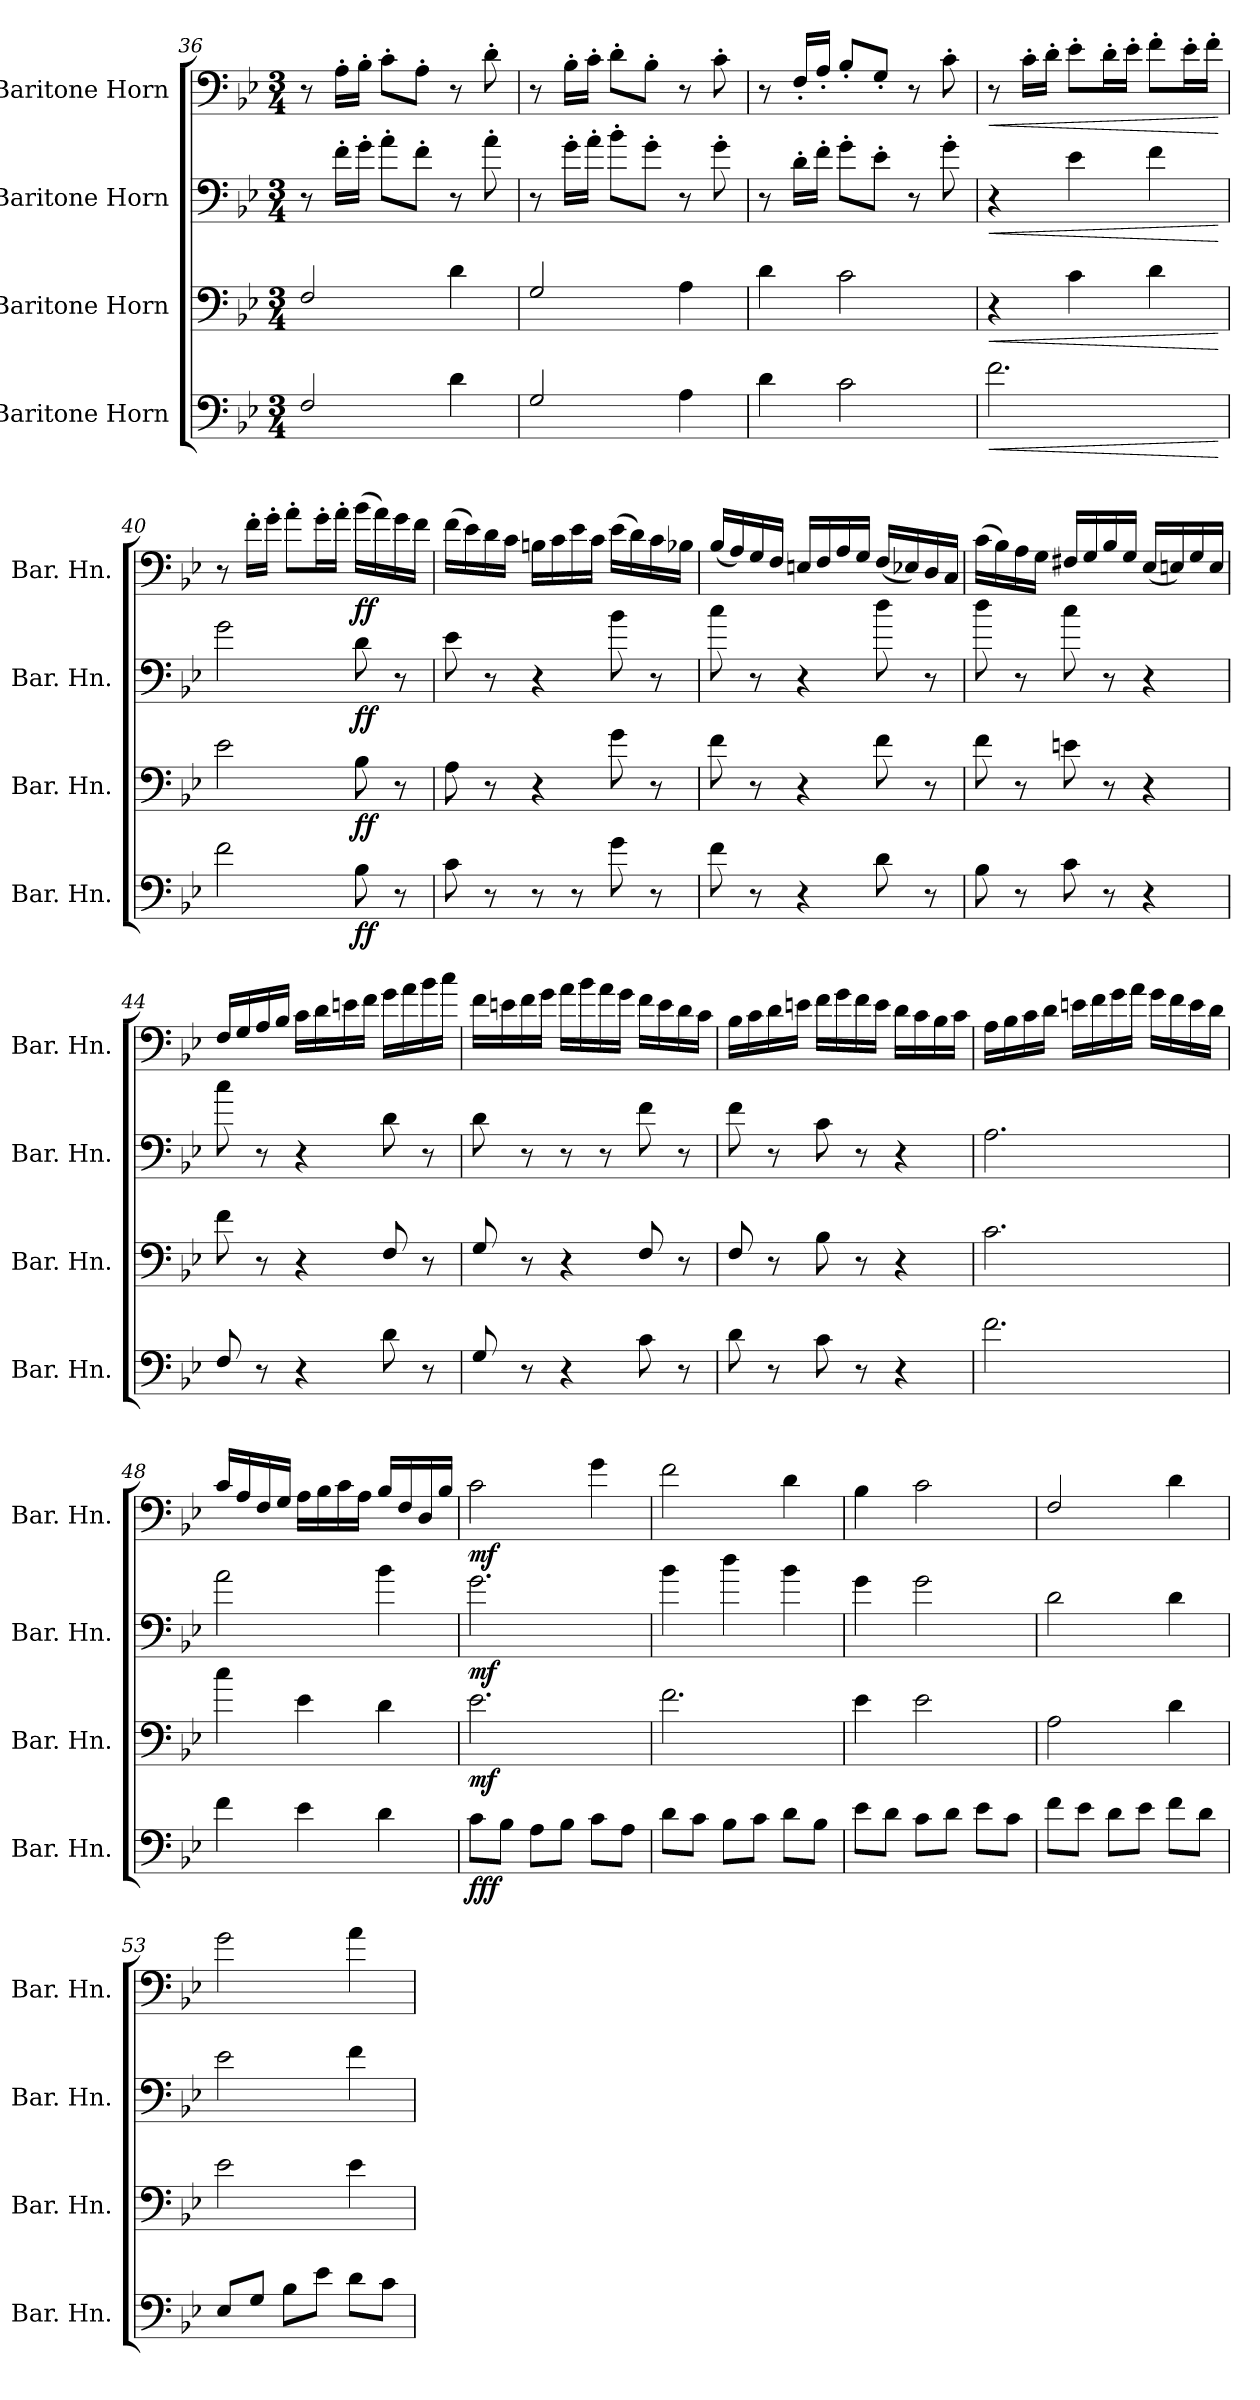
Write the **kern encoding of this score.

**kern	**dynam	**kern	**dynam	**kern	**dynam	**kern	**dynam
*part4	*part4	*part3	*part3	*part2	*part2	*part1	*part1
*staff4	*staff4	*staff3	*staff3	*staff2	*staff2	*staff1	*staff1
*I"Baritone Horn	*	*I"Baritone Horn	*	*I"Baritone Horn	*	*I"Baritone Horn	*
*I'Bar. Hn.	*	*I'Bar. Hn.	*	*I'Bar. Hn.	*	*I'Bar. Hn.	*
*clefF4	*	*clefF4	*	*clefF4	*	*clefF4	*
*ITrd4c7	*	*ITrd4c7	*	*ITrd4c7	*	*ITrd4c7	*
*k[b-e-a-]	*	*k[b-e-a-]	*	*k[b-e-a-]	*	*k[b-e-a-]	*
*E-:	*	*E-:	*	*E-:	*	*E-:	*
*M3/4	*	*M3/4	*	*M3/4	*	*M3/4	*
=36	=36	=36	=36	=36	=36	=36	=36
2BB-/	.	2BB-/	.	8r	.	8r	.
.	.	.	.	16B-'\LL	.	16D'\LL	.
.	.	.	.	16c'\JJ	.	16E-'\JJ	.
.	.	.	.	8d'\L	.	8F'\L	.
.	.	.	.	8B-'\J	.	8D'\J	.
4G\	.	4G\	.	8r	.	8r	.
.	.	.	.	8d'\	.	8G'\	.
=37	=37	=37	=37	=37	=37	=37	=37
2C/	.	2C/	.	8r	.	8r	.
.	.	.	.	16c'\LL	.	16E-'\LL	.
.	.	.	.	16d'\JJ	.	16F'\JJ	.
.	.	.	.	8e-'\L	.	8G'\L	.
.	.	.	.	8c'\J	.	8E-'\J	.
4D\	.	4D\	.	8r	.	8r	.
.	.	.	.	8c'\	.	8F'\	.
!!LO:PB:g=z
=38	=38	=38	=38	=38	=38	=38	=38
4G\	.	4G\	.	8r	.	8r	.
.	.	.	.	16G'\LL	.	16BB-'/LL	.
.	.	.	.	16B-'\JJ	.	16D'/JJ	.
2F\	.	2F\	.	8c'\L	.	8E-'/L	.
.	.	.	.	8A-'\J	.	8C'/J	.
.	.	.	.	8r	.	8r	.
.	.	.	.	8c'\	.	8F'\	.
=39	=39	=39	=39	=39	=39	=39	=39
!	!LO:HP:b	!	!LO:HP:b	!	!LO:HP:b	!	!LO:HP:b
2.B-\	<	4r	<	4r	<	8r	<
.	.	.	.	.	.	16F'\LL	.
.	.	.	.	.	.	16G'\JJ	.
.	.	4F\	.	4A-\	.	8A-'\L	.
.	.	.	.	.	.	16G'\L	.
.	.	.	.	.	.	16A-'\JJ	.
.	.	4G\	.	4B-\	.	8B-'\L	.
.	.	.	.	.	.	16A-'\L	.
.	.	.	.	.	.	16B-'\JJ	.
.	[	.	[	.	[	.	[
=40	=40	=40	=40	=40	=40	=40	=40
2B-\	.	2A-\	.	2c\	.	8r	.
.	.	.	.	.	.	16B-'\LL	.
.	.	.	.	.	.	16c'\JJ	.
.	.	.	.	.	.	8d'\L	.
.	.	.	.	.	.	16c'\L	.
.	.	.	.	.	.	16d'\JJ	.
!	!LO:DY:b	!	!LO:DY:b	!	!LO:DY:b	!	!LO:DY:b
8E-\	ff	8E-\	ff	8G\	ff	(16e-\LL	ff
.	.	.	.	.	.	16d\)	.
8r	.	8r	.	8r	.	16c\	.
.	.	.	.	.	.	16B-\JJ	.
=41	=41	=41	=41	=41	=41	=41	=41
8F\	.	8D\	.	8A-\	.	(16B-\LL	.
.	.	.	.	.	.	16A-\)	.
8r	.	8r	.	8r	.	16G\	.
.	.	.	.	.	.	16F\JJ	.
8r	.	4r	.	4r	.	16En\LL	.
.	.	.	.	.	.	16F\	.
8r	.	.	.	.	.	16A-\	.
.	.	.	.	.	.	16F\JJ	.
8c\	.	8c\	.	8e-\	.	(16A-\LL	.
.	.	.	.	.	.	16G\)	.
8r	.	8r	.	8r	.	16F\	.
.	.	.	.	.	.	16E-X\JJ	.
!!LO:LB:g=z
=42	=42	=42	=42	=42	=42	=42	=42
8B-\	.	8B-\	.	8f\	.	(16E-/LL	.
.	.	.	.	.	.	16D/)	.
8r	.	8r	.	8r	.	16C/	.
.	.	.	.	.	.	16BB-/JJ	.
4r	.	4r	.	4r	.	16AAn/LL	.
.	.	.	.	.	.	16BB-/	.
.	.	.	.	.	.	16D/	.
.	.	.	.	.	.	16C/JJ	.
8G\	.	8B-\	.	8g\	.	(16BB-/LL	.
.	.	.	.	.	.	16AA-X/)	.
8r	.	8r	.	8r	.	16GG/	.
.	.	.	.	.	.	16FF/JJ	.
=43	=43	=43	=43	=43	=43	=43	=43
8E-\	.	8B-\	.	8g\	.	(16F\LL	.
.	.	.	.	.	.	16E-\)	.
8r	.	8r	.	8r	.	16D\	.
.	.	.	.	.	.	16C\JJ	.
8F\	.	8An\	.	8f\	.	16BBn/LL	.
.	.	.	.	.	.	16C/	.
8r	.	8r	.	8r	.	16E-/	.
.	.	.	.	.	.	16C/JJ	.
4r	.	4r	.	4r	.	(16AA-/LL	.
.	.	.	.	.	.	16AAn/)	.
.	.	.	.	.	.	16C/	.
.	.	.	.	.	.	16AA/JJ	.
=44	=44	=44	=44	=44	=44	=44	=44
8BB-/	.	8B-\	.	8f\	.	16BB-/LL	.
.	.	.	.	.	.	16C/	.
8r	.	8r	.	8r	.	16D/	.
.	.	.	.	.	.	16E-/JJ	.
4r	.	4r	.	4r	.	16F\LL	.
.	.	.	.	.	.	16G\	.
.	.	.	.	.	.	16An\	.
.	.	.	.	.	.	16B-\JJ	.
8G\	.	8BB-/	.	8G\	.	16c\LL	.
.	.	.	.	.	.	16d\	.
8r	.	8r	.	8r	.	16e-\	.
.	.	.	.	.	.	16f\JJ	.
!!LO:LB:g=z
=45	=45	=45	=45	=45	=45	=45	=45
8C/	.	8C/	.	8G\	.	16B-\LL	.
.	.	.	.	.	.	16An\	.
8r	.	8r	.	8r	.	16B-\	.
.	.	.	.	.	.	16c\JJ	.
4r	.	4r	.	8r	.	16d\LL	.
.	.	.	.	.	.	16e-\	.
.	.	.	.	8r	.	16d\	.
.	.	.	.	.	.	16c\JJ	.
8F\	.	8BB-/	.	8B-\	.	16B-\LL	.
.	.	.	.	.	.	16A\	.
8r	.	8r	.	8r	.	16G\	.
.	.	.	.	.	.	16F\JJ	.
=46	=46	=46	=46	=46	=46	=46	=46
8G\	.	8BB-/	.	8B-\	.	16E-\LL	.
.	.	.	.	.	.	16F\	.
8r	.	8r	.	8r	.	16G\	.
.	.	.	.	.	.	16An\JJ	.
8F\	.	8E-\	.	8F\	.	16B-\LL	.
.	.	.	.	.	.	16c\	.
8r	.	8r	.	8r	.	16B-\	.
.	.	.	.	.	.	16A\JJ	.
4r	.	4r	.	4r	.	16G\LL	.
.	.	.	.	.	.	16F\	.
.	.	.	.	.	.	16E-\	.
.	.	.	.	.	.	16F\JJ	.
=47	=47	=47	=47	=47	=47	=47	=47
!	!LO:DY:b	!	!	!	!	!	!
!	!LO:DY:n=1:b	!	!LO:DY:b	!	!	!	!
!	!	!	!LO:DY:n=1:b	!	!LO:DY:b	!	!
!	!	!	!	!	!LO:DY:n=1:b	!	!
2.B-\	mf ff	2.F\	mf ff	2.D\	mf ff	16D\LL	.
.	.	.	.	.	.	16E-\	.
.	.	.	.	.	.	16F\	.
.	.	.	.	.	.	16G\JJ	.
.	.	.	.	.	.	16An\LL	.
.	.	.	.	.	.	16B-\	.
.	.	.	.	.	.	16c\	.
.	.	.	.	.	.	16d\JJ	.
.	.	.	.	.	.	16c\LL	.
.	.	.	.	.	.	16B-\	.
.	.	.	.	.	.	16A\	.
.	.	.	.	.	.	16G\JJ	.
!!LO:PB:g=z
=48	=48	=48	=48	=48	=48	=48	=48
4B-\	.	4f\	.	2d\	.	16F/LL	.
.	.	.	.	.	.	16D/	.
.	.	.	.	.	.	16BB-/	.
.	.	.	.	.	.	16C/JJ	.
4A-\	.	4A-\	.	.	.	16D\LL	.
.	.	.	.	.	.	16E-\	.
.	.	.	.	.	.	16F\	.
.	.	.	.	.	.	16D\JJ	.
4G\	.	4G\	.	4e-\	.	16E-/LL	.
.	.	.	.	.	.	16BB-/	.
.	.	.	.	.	.	16GG/	.
.	.	.	.	.	.	16E-/JJ	.
=49	=49	=49	=49	=49	=49	=49	=49
!	!LO:DY:b	!	!LO:DY:b	!	!LO:DY:b	!	!LO:DY:b
8F\L	fff	2.A-\	mf	2.c\	mf	2F\	mf
8E-\J	.	.	.	.	.	.	.
8D\L	.	.	.	.	.	.	.
8E-\J	.	.	.	.	.	.	.
8F\L	.	.	.	.	.	4c\	.
8D\J	.	.	.	.	.	.	.
=50	=50	=50	=50	=50	=50	=50	=50
8G\L	.	2.B-\	.	4e-\	.	2B-\	.
8F\J	.	.	.	.	.	.	.
8E-\L	.	.	.	4g\	.	.	.
8F\J	.	.	.	.	.	.	.
8G\L	.	.	.	4e-\	.	4G\	.
8E-\J	.	.	.	.	.	.	.
=51	=51	=51	=51	=51	=51	=51	=51
8A-\L	.	4A-\	.	4c\	.	4E-\	.
8G\J	.	.	.	.	.	.	.
8F\L	.	2A-\	.	2c\	.	2F\	.
8G\J	.	.	.	.	.	.	.
8A-\L	.	.	.	.	.	.	.
8F\J	.	.	.	.	.	.	.
=52	=52	=52	=52	=52	=52	=52	=52
8B-\L	.	2D\	.	2G\	.	2BB-/	.
8A-\J	.	.	.	.	.	.	.
8G\L	.	.	.	.	.	.	.
8A-\J	.	.	.	.	.	.	.
8B-\L	.	4G\	.	4G\	.	4G\	.
8G\J	.	.	.	.	.	.	.
!!LO:LB:g=z
=53	=53	=53	=53	=53	=53	=53	=53
8AA-/L	.	2A-\	.	2A-\	.	2c\	.
8C/J	.	.	.	.	.	.	.
8E-\L	.	.	.	.	.	.	.
8A-\J	.	.	.	.	.	.	.
8G\L	.	4A-\	.	4B-\	.	4d\	.
8F\J	.	.	.	.	.	.	.
=	=	=	=	=	=	=	=
*-	*-	*-	*-	*-	*-	*-	*-
